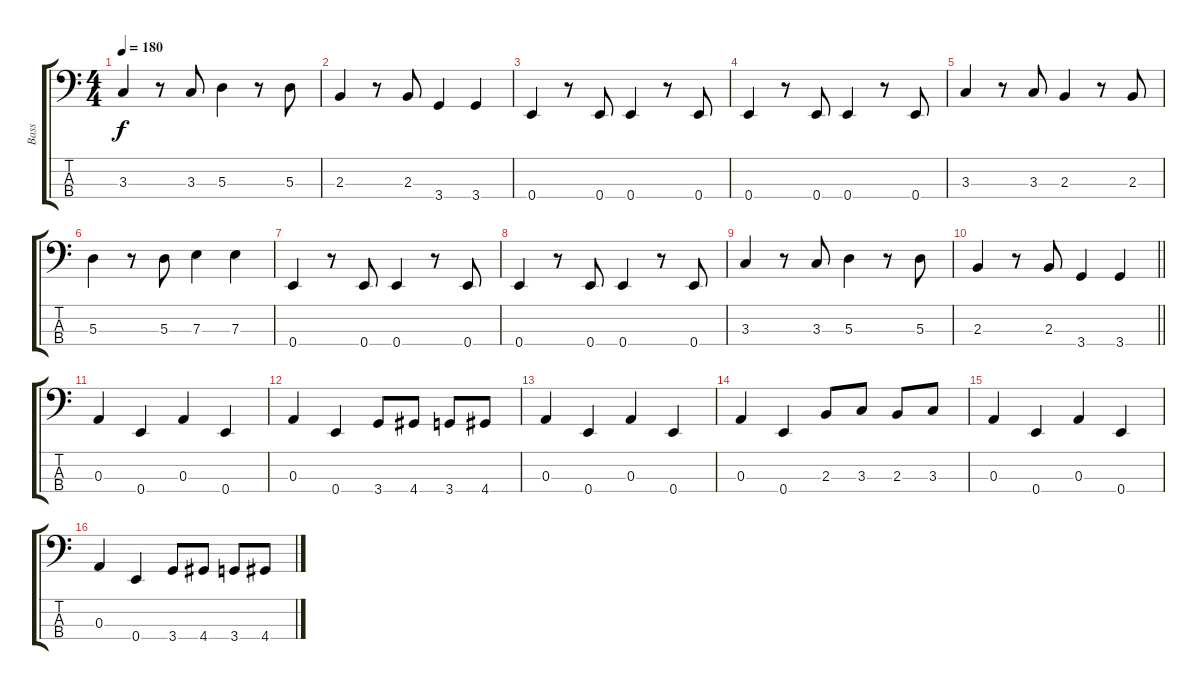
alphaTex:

\track ("Bass" "Bass") {instrument electricbassfinger}
\staff {score tabs}
\tuning (G2 D2 A1 E1) {hide}
\ts (4 4)
\tempo 180
\clef f4
\ks c
3.3.4{dy f} r.8 3.3.8 5.3.4 r.8 5.3.8 |
2.3.4 r.8 2.3.8 3.4.4 3.4.4 |
0.4.4 r.8 0.4.8 0.4.4 r.8 0.4.8 |
0.4.4 r.8 0.4.8 0.4.4 r.8 0.4.8 |
3.3.4 r.8 3.3.8 2.3.4 r.8 2.3.8 |
5.3.4 r.8 5.3.8 7.3.4 7.3.4 |
0.4.4 r.8 0.4.8 0.4.4 r.8 0.4.8 |
0.4.4 r.8 0.4.8 0.4.4 r.8 0.4.8 |
3.3.4 r.8 3.3.8 5.3.4 r.8 5.3.8 |
\barLineRight lightlight
2.3.4 r.8 2.3.8 3.4.4 3.4.4 |
0.3.4 0.4.4 0.3.4 0.4.4 |
0.3.4 0.4.4 3.4.8 4.4.8 3.4.8 4.4.8 |
0.3.4 0.4.4 0.3.4 0.4.4 |
0.3.4 0.4.4 2.3.8 3.3.8 2.3.8 3.3.8 |
0.3.4 0.4.4 0.3.4 0.4.4 |
0.3.4 0.4.4 3.4.8 4.4.8 3.4.8 4.4.8
